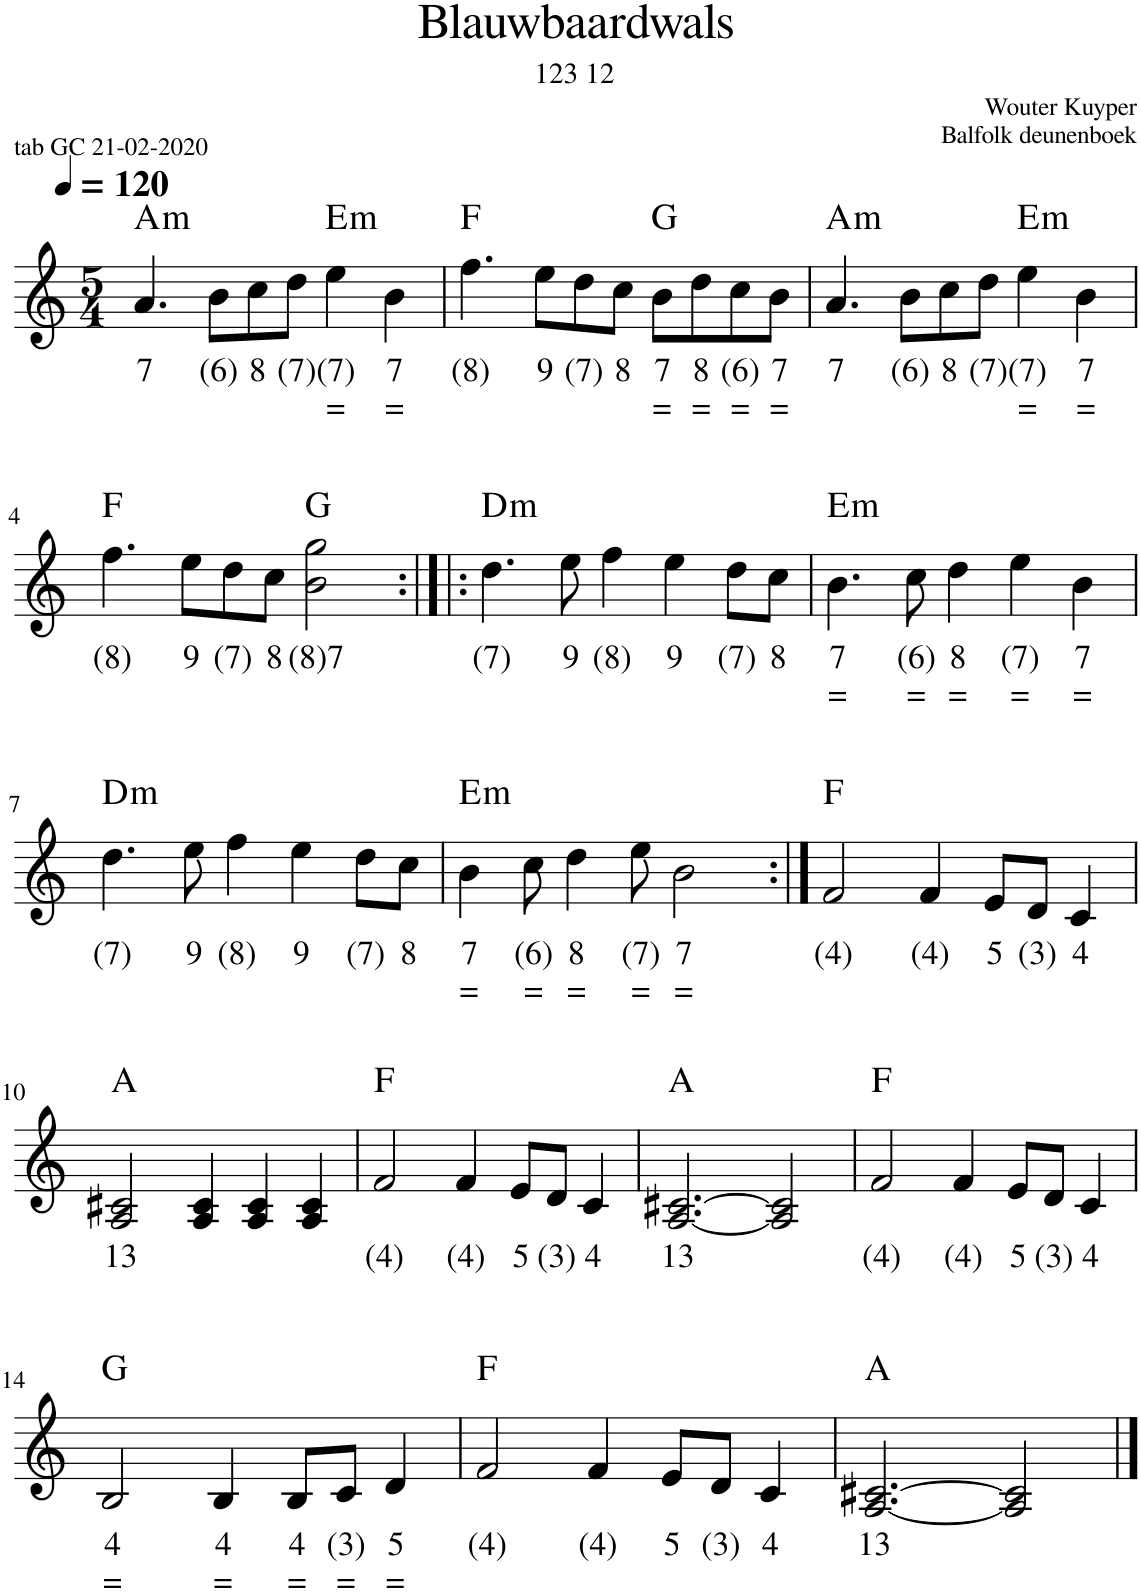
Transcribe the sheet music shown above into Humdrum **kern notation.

**kern	**text	**text	**harte
*part1	*part1	*part1	*part1
*staff1	*staff1	*staff1	*
*I"Piano	*	*	*
*I'Pno.	*	*	*
*clefG2	*	*	*
*k[]	*	*	*
*M5/4	*	*	*
*MM120	*	*	*
=1	=1	=1	=1
!	!LO:LY:b	!	!LO:H:kt=m
4.a/	7	.	A:min
!	!LO:LY:b	!	!
8b\L	(6)	.	.
!	!LO:LY:b	!	!
8cc\	8	.	.
!	!LO:LY:b	!	!
8dd\J	(7)	.	.
!	!LO:LY:b	!LO:LY:b	!LO:H:kt=m
4ee\	(7)	=	E:min
!	!LO:LY:b	!LO:LY:b	!
4b\	7	=	.
=2	=2	=2	=2
!	!LO:LY:b	!	!
4.ff\	(8)	.	F:maj
!	!LO:LY:b	!	!
8ee\L	9	.	.
!	!LO:LY:b	!	!
8dd\	(7)	.	.
!	!LO:LY:b	!	!
8cc\J	8	.	.
!	!LO:LY:b	!LO:LY:b	!
8b\L	7	=	G:maj
!	!LO:LY:b	!LO:LY:b	!
8dd\	8	=	.
!	!LO:LY:b	!LO:LY:b	!
8cc\	(6)	=	.
!	!LO:LY:b	!LO:LY:b	!
8b\J	7	=	.
=3	=3	=3	=3
!	!LO:LY:b	!	!LO:H:kt=m
4.a/	7	.	A:min
!	!LO:LY:b	!	!
8b\L	(6)	.	.
!	!LO:LY:b	!	!
8cc\	8	.	.
!	!LO:LY:b	!	!
8dd\J	(7)	.	.
!	!LO:LY:b	!LO:LY:b	!LO:H:kt=m
4ee\	(7)	=	E:min
!	!LO:LY:b	!LO:LY:b	!
4b\	7	=	.
!!LO:LB:g=z
=4	=4	=4	=4
!	!LO:LY:b	!	!
4.ff\	(8)	.	F:maj
!	!LO:LY:b	!	!
8ee\L	9	.	.
!	!LO:LY:b	!	!
8dd\	(7)	.	.
!	!LO:LY:b	!	!
8cc\J	8	.	.
!	!LO:LY:b	!	!
2b\ 2gg\	(8)7	.	G:maj
=5:|!|:	=5:|!|:	=5:|!|:	=5:|!|:
!	!LO:LY:b	!	!LO:H:kt=m
4.dd\	(7)	.	D:min
!	!LO:LY:b	!	!
8ee\	9	.	.
!	!LO:LY:b	!	!
4ff\	(8)	.	.
!	!LO:LY:b	!	!
4ee\	9	.	.
!	!LO:LY:b	!	!
8dd\L	(7)	.	.
!	!LO:LY:b	!	!
8cc\J	8	.	.
=6	=6	=6	=6
!	!LO:LY:b	!LO:LY:b	!LO:H:kt=m
4.b\	7	=	E:min
!	!LO:LY:b	!LO:LY:b	!
8cc\	(6)	=	.
!	!LO:LY:b	!LO:LY:b	!
4dd\	8	=	.
!	!LO:LY:b	!LO:LY:b	!
4ee\	(7)	=	.
!	!LO:LY:b	!LO:LY:b	!
4b\	7	=	.
!!LO:LB:g=z
=7	=7	=7	=7
!	!LO:LY:b	!	!LO:H:kt=m
4.dd\	(7)	.	D:min
!	!LO:LY:b	!	!
8ee\	9	.	.
!	!LO:LY:b	!	!
4ff\	(8)	.	.
!	!LO:LY:b	!	!
4ee\	9	.	.
!	!LO:LY:b	!	!
8dd\L	(7)	.	.
!	!LO:LY:b	!	!
8cc\J	8	.	.
=8	=8	=8	=8
!	!LO:LY:b	!LO:LY:b	!LO:H:kt=m
4b\	7	=	E:min
!	!LO:LY:b	!LO:LY:b	!
8cc\	(6)	=	.
!	!LO:LY:b	!LO:LY:b	!
4dd\	8	=	.
!	!LO:LY:b	!LO:LY:b	!
8ee\	(7)	=	.
!	!LO:LY:b	!LO:LY:b	!
2b\	7	=	.
=9:|!	=9:|!	=9:|!	=9:|!
!	!LO:LY:b	!	!
2f/	(4)	.	F:maj
!	!LO:LY:b	!	!
4f/	(4)	.	.
!	!LO:LY:b	!	!
8e/L	5	.	.
!	!LO:LY:b	!	!
8d/J	(3)	.	.
!	!LO:LY:b	!	!
4c/	4	.	.
!!LO:LB:g=z
=10	=10	=10	=10
!	!LO:LY:b	!	!
2A/ 2c#X/	13	.	A:maj
4A/ 4c#/	.	.	.
4A/ 4c#/	.	.	.
4A/ 4c#/	.	.	.
=11	=11	=11	=11
!	!LO:LY:b	!	!
2f/	(4)	.	F:maj
!	!LO:LY:b	!	!
4f/	(4)	.	.
!	!LO:LY:b	!	!
8e/L	5	.	.
!	!LO:LY:b	!	!
8d/J	(3)	.	.
!	!LO:LY:b	!	!
4c/	4	.	.
=12	=12	=12	=12
!	!LO:LY:b	!	!
[2.A/ [2.c#X/	13	.	A:maj
2A/] 2c#/]	.	.	.
=13	=13	=13	=13
!	!LO:LY:b	!	!
2f/	(4)	.	F:maj
!	!LO:LY:b	!	!
4f/	(4)	.	.
!	!LO:LY:b	!	!
8e/L	5	.	.
!	!LO:LY:b	!	!
8d/J	(3)	.	.
!	!LO:LY:b	!	!
4c/	4	.	.
!!LO:LB:g=z
=14	=14	=14	=14
!	!LO:LY:b	!LO:LY:b	!
2B/	4	=	G:maj
!	!LO:LY:b	!LO:LY:b	!
4B/	4	=	.
!	!LO:LY:b	!LO:LY:b	!
8B/L	4	=	.
!	!LO:LY:b	!LO:LY:b	!
8c/J	(3)	=	.
!	!LO:LY:b	!LO:LY:b	!
4d/	5	=	.
=15	=15	=15	=15
!	!LO:LY:b	!	!
2f/	(4)	.	F:maj
!	!LO:LY:b	!	!
4f/	(4)	.	.
!	!LO:LY:b	!	!
8e/L	5	.	.
!	!LO:LY:b	!	!
8d/J	(3)	.	.
!	!LO:LY:b	!	!
4c/	4	.	.
=16	=16	=16	=16
!	!LO:LY:b	!	!
[2.A/ [2.c#X/	13	.	A:maj
2A/] 2c#/]	.	.	.
==	==	==	==
*-	*-	*-	*-
